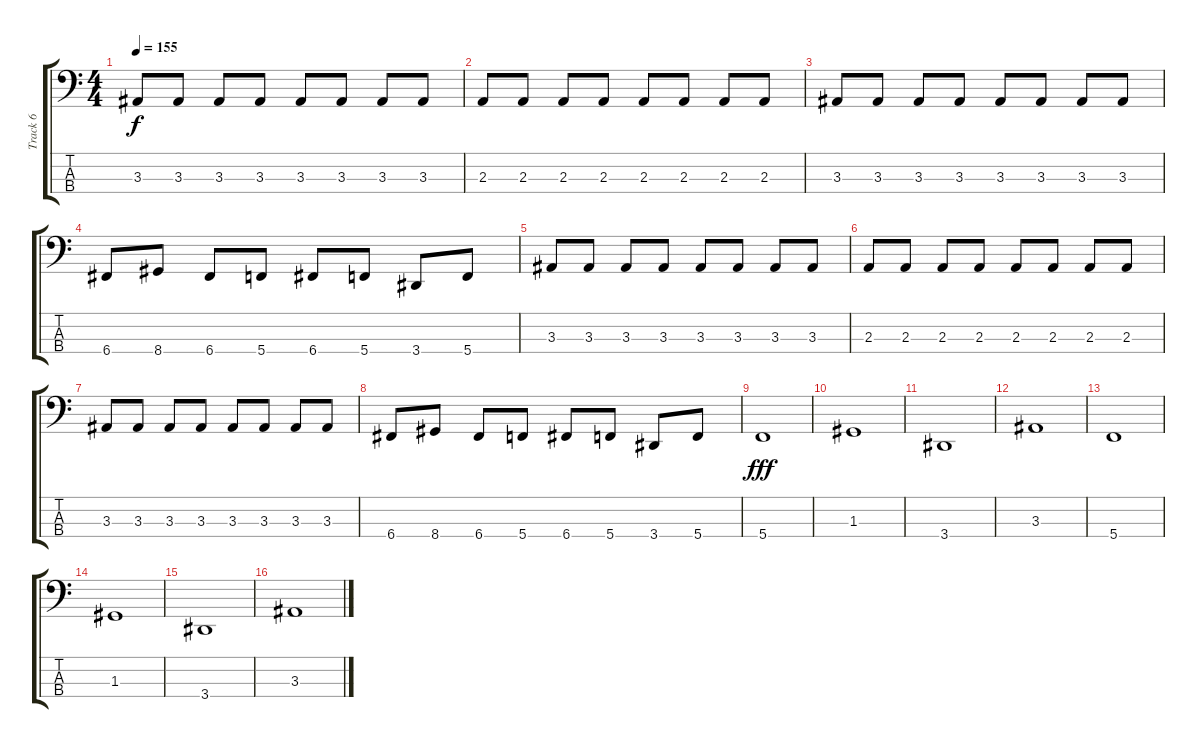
\track ("Track 6" "Track 6") {instrument electricbasspick}
\staff {score tabs}
\tuning (F2 C2 G1 C1) {hide}
\ts (4 4)
\tempo 155
\clef f4
\ks c
3.3.8{dy f} 3.3.8 3.3.8 3.3.8 3.3.8 3.3.8 3.3.8 3.3.8 |
2.3.8 2.3.8 2.3.8 2.3.8 2.3.8 2.3.8 2.3.8 2.3.8 |
3.3.8 3.3.8 3.3.8 3.3.8 3.3.8 3.3.8 3.3.8 3.3.8 |
6.4.8 8.4.8 6.4.8 5.4.8 6.4.8 5.4.8 3.4.8 5.4.8 |
3.3.8 3.3.8 3.3.8 3.3.8 3.3.8 3.3.8 3.3.8 3.3.8 |
2.3.8 2.3.8 2.3.8 2.3.8 2.3.8 2.3.8 2.3.8 2.3.8 |
3.3.8 3.3.8 3.3.8 3.3.8 3.3.8 3.3.8 3.3.8 3.3.8 |
6.4.8 8.4.8 6.4.8 5.4.8 6.4.8 5.4.8 3.4.8 5.4.8 |
5.4.1{dy fff} |
1.3.1 |
3.4.1 |
3.3.1 |
5.4.1 |
1.3.1 |
3.4.1 |
3.3.1
